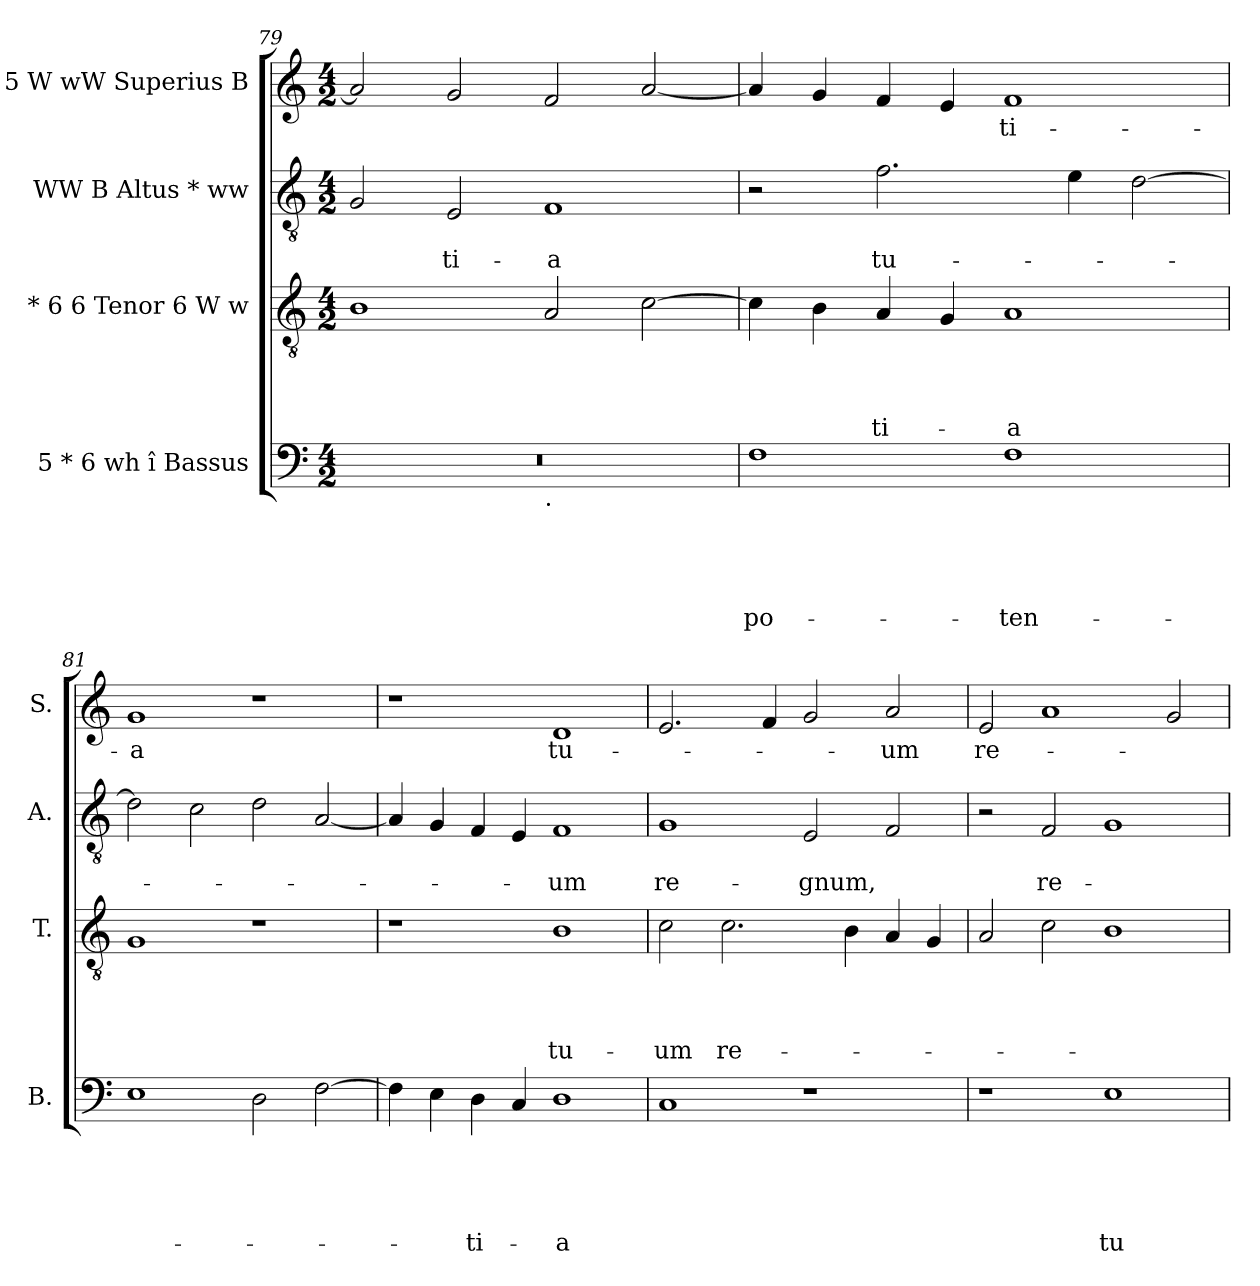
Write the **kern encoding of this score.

**kern	**text	**text	**text	**text	**text	**kern	**text	**text	**text	**text	**kern	**text	**text	**kern	**text
*part4	*part4	*part4	*part4	*part4	*part4	*part3	*part3	*part3	*part3	*part3	*part2	*part2	*part2	*part1	*part1
*staff4	*staff4	*staff4	*staff4	*staff4	*staff4	*staff3	*staff3	*staff3	*staff3	*staff3	*staff2	*staff2	*staff2	*staff1	*staff1
*I"5 * 6 wh î Bassus	*	*	*	*	*	*I"* 6 6 Tenor 6 W w	*	*	*	*	*I"WW B Altus * ww	*	*	*I"* 5 W wW Superius B	*
*I'B.	*	*	*	*	*	*I'T.	*	*	*	*	*I'A.	*	*	*I'S.	*
*clefF4	*	*	*	*	*	*clefGv2	*	*	*	*	*clefGv2	*	*	*clefG2	*
*k[]	*	*	*	*	*	*k[]	*	*	*	*	*k[]	*	*	*k[]	*
*C:	*	*	*	*	*	*C:	*	*	*	*	*C:	*	*	*C:	*
*M4/2	*	*	*	*	*	*M4/2	*	*	*	*	*M4/2	*	*	*M4/2	*
=79	=79	=79	=79	=79	=79	=79	=79	=79	=79	=79	=79	=79	=79	=79	=79
*^	*	*	*	*	*	*	*	*	*	*	*	*	*	*	*
0r	1ryy	.	.	.	.	.	1B	.	.	.	.	2G/	.	.	2a/]	.
!	!	!	!	!	!	!	!	!	!	!	!	!	!	!LO:LY:b	!	!
.	.	.	.	.	.	.	.	.	.	.	.	2E/	.	-ti-	2g/	.
!	!LO:TX:b:t=.	!	!	!	!	!	!	!	!	!	!	!	!	!	!	!
!	!	!	!	!	!	!	!	!	!	!	!	!	!	!LO:LY:b:rj	!	!
.	1ryy	.	.	.	.	.	2A/	.	.	.	.	1F	.	-a	2f/	.
.	.	.	.	.	.	.	[>2c\	.	.	.	.	.	.	.	[<2a/	.
=80	=80	=80	=80	=80	=80	=80	=80	=80	=80	=80	=80	=80	=80	=80	=80	=80
!	!	!	!	!	!	!LO:LY:b	!	!	!	!	!	!	!	!	!	!
*v	*v	*	*	*	*	*	*	*	*	*	*	*	*	*	*	*
1F	.	.	.	.	po-	4c\]	.	.	.	.	2r	.	.	4a/]	.
.	.	.	.	.	.	4B\	.	.	.	.	.	.	.	4g/	.
!	!	!	!	!	!	!	!	!	!	!LO:LY:b	!	!	!LO:LY:b	!	!
.	.	.	.	.	.	4A/	.	.	.	-ti-	2.f\	.	tu-	4f/	.
.	.	.	.	.	.	4G/	.	.	.	.	.	.	.	4e/	.
!	!	!	!	!	!LO:LY:b	!	!	!	!	!LO:LY:b:rj	!	!	!	!	!LO:LY:b
1F	.	.	.	.	-ten-	1A	.	.	.	-a	.	.	.	1f	-ti-
.	.	.	.	.	.	.	.	.	.	.	4e\	.	.	.	.
.	.	.	.	.	.	.	.	.	.	.	[<2d\	.	.	.	.
!!LO:LB:g=z
=81	=81	=81	=81	=81	=81	=81	=81	=81	=81	=81	=81	=81	=81	=81	=81
!	!	!	!	!	!	!	!	!	!	!	!	!	!	!	!LO:LY:b:rj
1E	.	.	.	.	.	1G	.	.	.	.	2d\]	.	.	1g	-a
.	.	.	.	.	.	.	.	.	.	.	2c\	.	.	.	.
2D\	.	.	.	.	.	1r	.	.	.	.	2d\	.	.	1r	.
[>2F\	.	.	.	.	.	.	.	.	.	.	[<2A/	.	.	.	.
=82	=82	=82	=82	=82	=82	=82	=82	=82	=82	=82	=82	=82	=82	=82	=82
4F\]	.	.	.	.	.	1r	.	.	.	.	4A/]	.	.	1r	.
4E\	.	.	.	.	.	.	.	.	.	.	4G/	.	.	.	.
!	!	!	!	!	!LO:LY:b	!	!	!	!	!	!	!	!	!	!
4D\	.	.	.	.	-ti-	.	.	.	.	.	4F/	.	.	.	.
4C/	.	.	.	.	.	.	.	.	.	.	4E/	.	.	.	.
!	!	!	!	!	!LO:LY:b:rj	!	!	!	!	!LO:LY:b	!	!	!LO:LY:b	!	!LO:LY:b
1D	.	.	.	.	-a	1B	.	.	.	tu-	1F	.	-um	1d	tu-
=83	=83	=83	=83	=83	=83	=83	=83	=83	=83	=83	=83	=83	=83	=83	=83
!	!	!	!	!	!	!	!	!	!	!LO:LY:b	!	!	!LO:LY:b	!	!
1C	.	.	.	.	.	2c\	.	.	.	-um	1G	.	re-	2.e/	.
!	!	!	!	!	!	!	!	!	!	!LO:LY:b	!	!	!	!	!
.	.	.	.	.	.	2.c\	.	.	.	re-	.	.	.	.	.
.	.	.	.	.	.	.	.	.	.	.	.	.	.	4f/	.
!	!	!	!	!	!	!	!	!	!	!	!	!	!LO:LY:b	!	!
1r	.	.	.	.	.	.	.	.	.	.	2E/	.	-gnum,	2g/	.
.	.	.	.	.	.	4B\	.	.	.	.	.	.	.	.	.
!	!	!	!	!	!	!	!	!	!	!	!	!	!	!	!LO:LY:b
.	.	.	.	.	.	4A/	.	.	.	.	2F/	.	.	2a/	-um
.	.	.	.	.	.	4G/	.	.	.	.	.	.	.	.	.
=84	=84	=84	=84	=84	=84	=84	=84	=84	=84	=84	=84	=84	=84	=84	=84
!	!	!	!	!	!	!	!	!	!	!	!	!	!	!	!LO:LY:b
1r	.	.	.	.	.	2A/	.	.	.	.	2r	.	.	2e/	re-
!	!	!	!	!	!	!	!	!	!	!	!	!	!LO:LY:b	!	!
.	.	.	.	.	.	2c\	.	.	.	.	2F/	.	re-	1a	.
!	!	!	!	!	!LO:LY:b	!	!	!	!	!	!	!	!	!	!
1E	.	.	.	.	tu-	1B	.	.	.	.	1G	.	.	.	.
.	.	.	.	.	.	.	.	.	.	.	.	.	.	2g/	.
=	=	=	=	=	=	=	=	=	=	=	=	=	=	=	=
*-	*-	*-	*-	*-	*-	*-	*-	*-	*-	*-	*-	*-	*-	*-	*-
